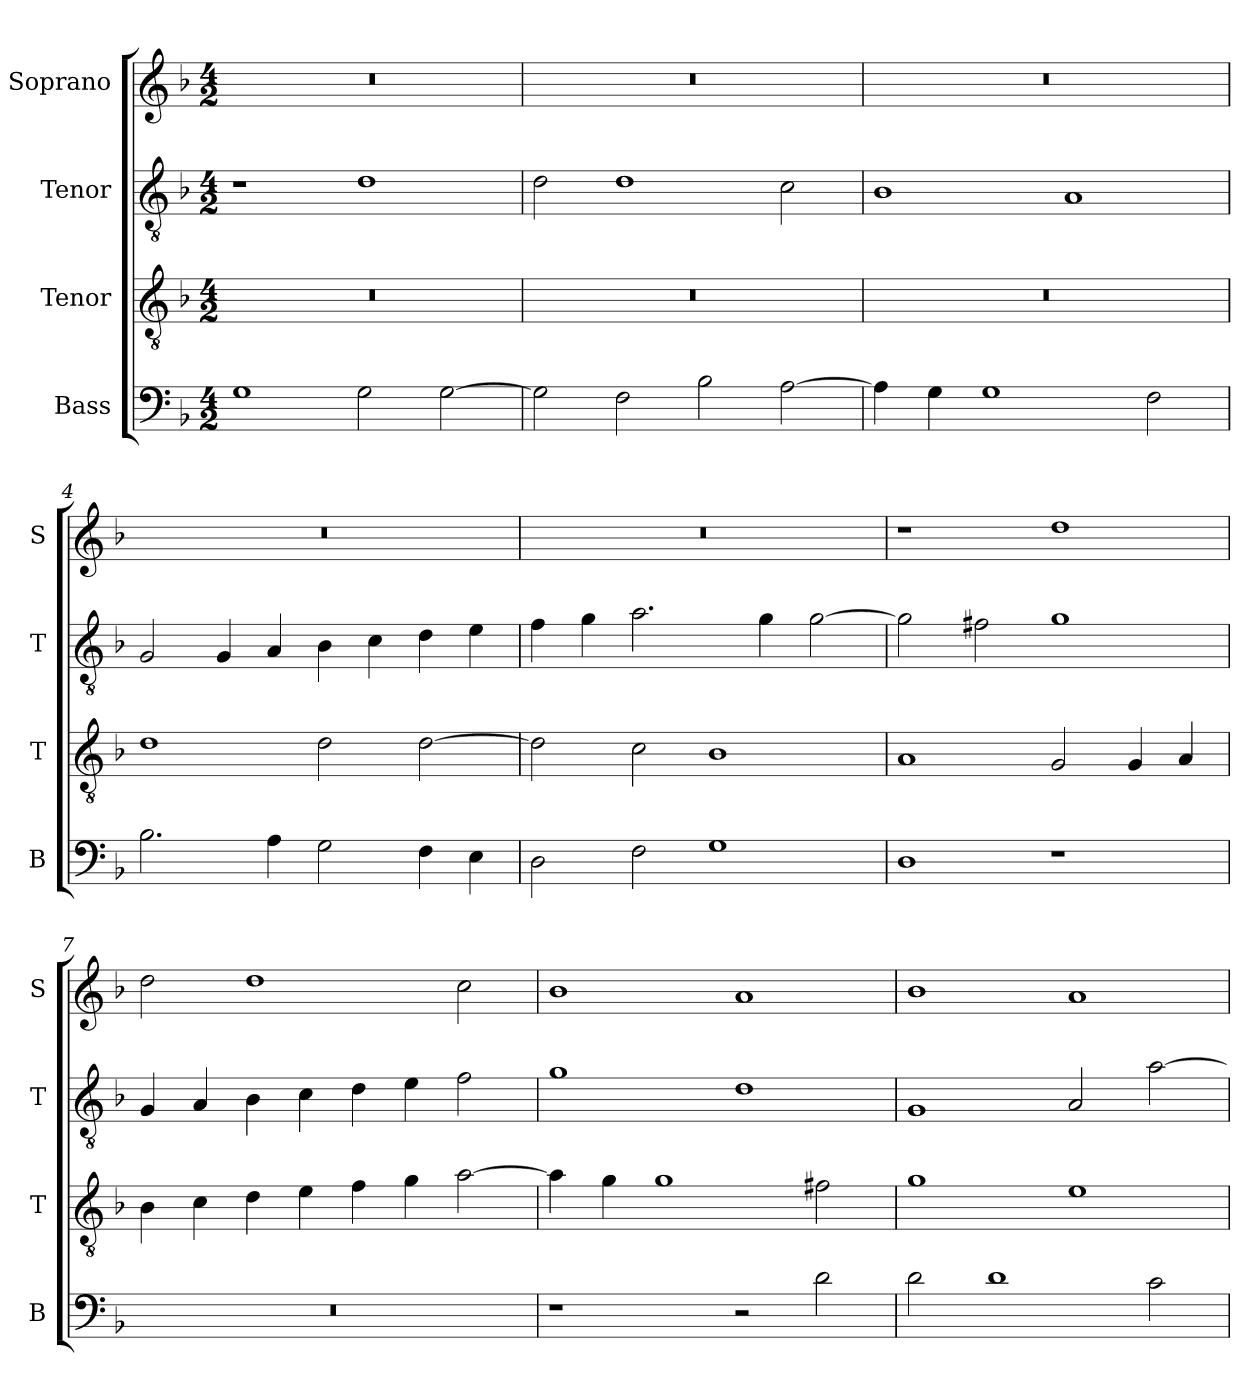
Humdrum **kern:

**kern	**kern	**kern	**kern
*part4	*part3	*part2	*part1
*staff4	*staff3	*staff2	*staff1
*I"Bass	*I"Tenor	*I"Tenor	*I"Soprano
*I'B	*I'T	*I'T	*I'S
*clefF4	*clefGv2	*clefGv2	*clefG2
*k[b-]	*k[b-]	*k[b-]	*k[b-]
*G:dor	*G:dor	*G:dor	*G:dor
*M4/2	*M4/2	*M4/2	*M4/2
=1	=1	=1	=1
1G	0r	1r	0r
2G	.	1d	.
[2G	.	.	.
=2	=2	=2	=2
2G]	0r	2d	0r
2F	.	1d	.
2B-	.	.	.
[2A	.	2c	.
=3	=3	=3	=3
4A]	0r	1B-	0r
4G	.	.	.
1G	.	.	.
.	.	1A	.
2F	.	.	.
=4	=4	=4	=4
2.B-	1d	2G	0r
.	.	4G	.
4A	.	4A	.
2G	2d	4B-	.
.	.	4c	.
4F	[2d	4d	.
4E	.	4e	.
=5	=5	=5	=5
2D	2d]	4f	0r
.	.	4g	.
2F	2c	2.a	.
1G	1B-	.	.
.	.	4g	.
.	.	[2g	.
=6	=6	=6	=6
1D	1A	2g]	1r
.	.	2f#X	.
1r	2G	1g	1dd
.	4G	.	.
.	4A	.	.
=7	=7	=7	=7
0r	4B-	4G	2dd
.	4c	4A	.
.	4d	4B-	1dd
.	4e	4c	.
.	4f	4d	.
.	4g	4e	.
.	[2a	2f	2cc
=8	=8	=8	=8
1r	4a]	1g	1b-
.	4g	.	.
.	1g	.	.
2r	.	1d	1a
2d	2f#X	.	.
=9	=9	=9	=9
2d	1g	1G	1b-
1d	.	.	.
.	1e	2A	1a
2c	.	[2a	.
=	=	=	=
*-	*-	*-	*-
